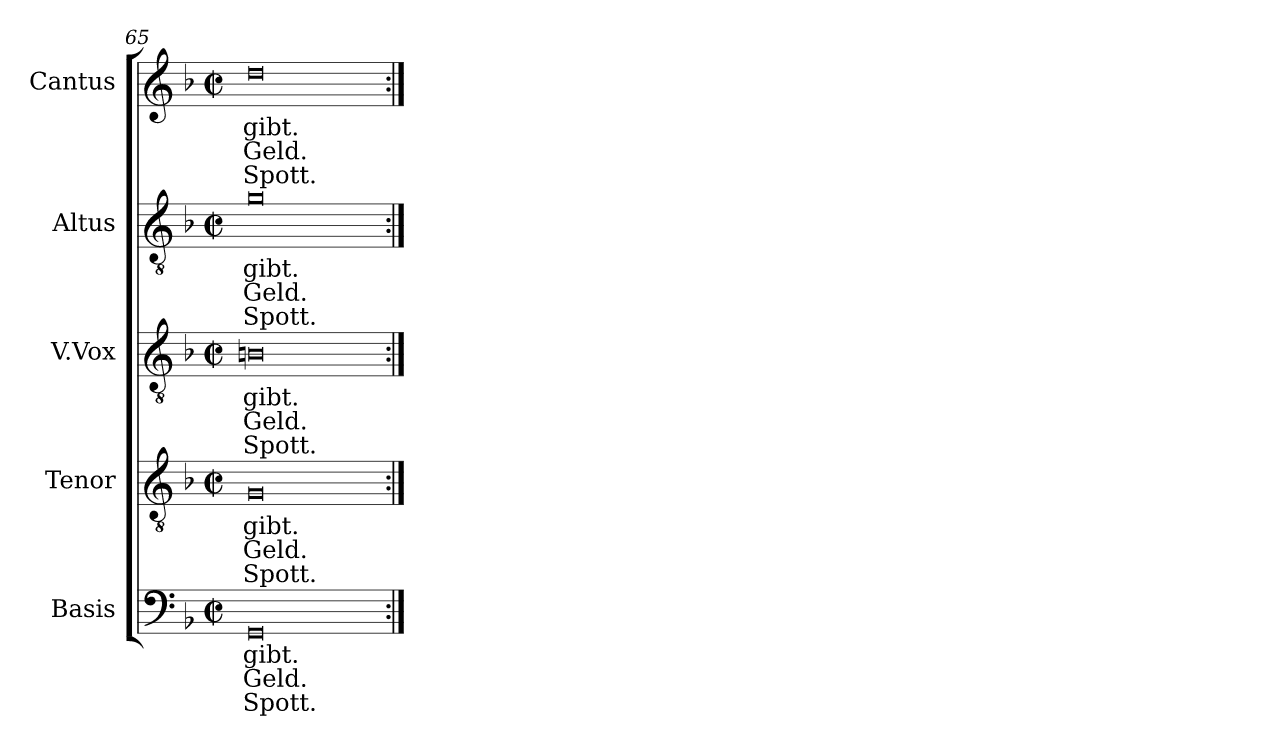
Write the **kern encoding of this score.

**kern	**text	**text	**text	**kern	**text	**text	**text	**kern	**text	**text	**text	**kern	**text	**text	**text	**kern	**text	**text	**text
*part5	*part5	*part5	*part5	*part4	*part4	*part4	*part4	*part3	*part3	*part3	*part3	*part2	*part2	*part2	*part2	*part1	*part1	*part1	*part1
*staff5	*staff5	*staff5	*staff5	*staff4	*staff4	*staff4	*staff4	*staff3	*staff3	*staff3	*staff3	*staff2	*staff2	*staff2	*staff2	*staff1	*staff1	*staff1	*staff1
*I"Basis	*	*	*	*I"Tenor	*	*	*	*I"V.Vox	*	*	*	*I"Altus	*	*	*	*I"Cantus	*	*	*
*I'B	*	*	*	*I'T	*	*	*	*	*	*	*	*I'A	*	*	*	*I'C	*	*	*
*clefF4	*	*	*	*clefGv2	*	*	*	*clefGv2	*	*	*	*clefGv2	*	*	*	*clefG2	*	*	*
*k[b-]	*	*	*	*k[b-]	*	*	*	*k[b-]	*	*	*	*k[b-]	*	*	*	*k[b-]	*	*	*
*F:	*	*	*	*F:	*	*	*	*F:	*	*	*	*F:	*	*	*	*F:	*	*	*
*M2/2	*	*	*	*M2/2	*	*	*	*M2/2	*	*	*	*M2/2	*	*	*	*M2/2	*	*	*
*met(c|)	*	*	*	*met(c|)	*	*	*	*met(c|)	*	*	*	*met(c|)	*	*	*	*met(c|)	*	*	*
=65	=65	=65	=65	=65	=65	=65	=65	=65	=65	=65	=65	=65	=65	=65	=65	=65	=65	=65	=65
!	!LO:LY:b:cj	!LO:LY:b:cj	!LO:LY:b:cj	!	!LO:LY:b:cj	!LO:LY:b:cj	!LO:LY:b:cj	!	!LO:LY:b:cj	!LO:LY:b:cj	!LO:LY:b:cj	!	!LO:LY:b:cj	!LO:LY:b:cj	!LO:LY:b:cj	!	!LO:LY:b:cj	!LO:LY:b:cj	!LO:LY:b:cj
0GG	gibt.	Geld.	Spott.	0G	gibt.	Geld.	Spott.	0Bn	gibt.	Geld.	Spott.	0g	gibt.	Geld.	Spott.	0dd	gibt.	Geld.	Spott.
=:|!	=:|!	=:|!	=:|!	=:|!	=:|!	=:|!	=:|!	=:|!	=:|!	=:|!	=:|!	=:|!	=:|!	=:|!	=:|!	=:|!	=:|!	=:|!	=:|!
*-	*-	*-	*-	*-	*-	*-	*-	*-	*-	*-	*-	*-	*-	*-	*-	*-	*-	*-	*-
